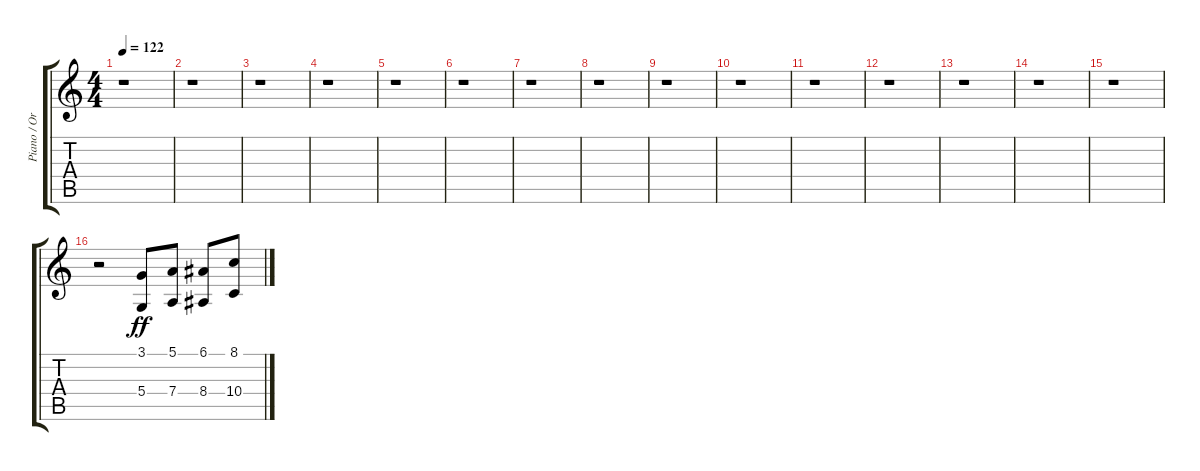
\track ("Piano / Organ" "Piano / Or") {instrument brightacousticpiano}
\staff {score tabs}
\tuning (E4 B3 G3 D3 A2 E2) {hide}
\ts (4 4)
\tempo 122
\clef g2
\ks c
r.1{dy f} |
r.1 |
r.1 |
r.1 |
r.1 |
r.1 |
r.1 |
r.1 |
r.1 |
r.1 |
r.1 |
r.1 |
r.1 |
r.1 |
r.1 |
r.2 (3.1 5.4).8{dy ff} (5.1 7.4).8 (6.1 8.4).8 (8.1 10.4).8
